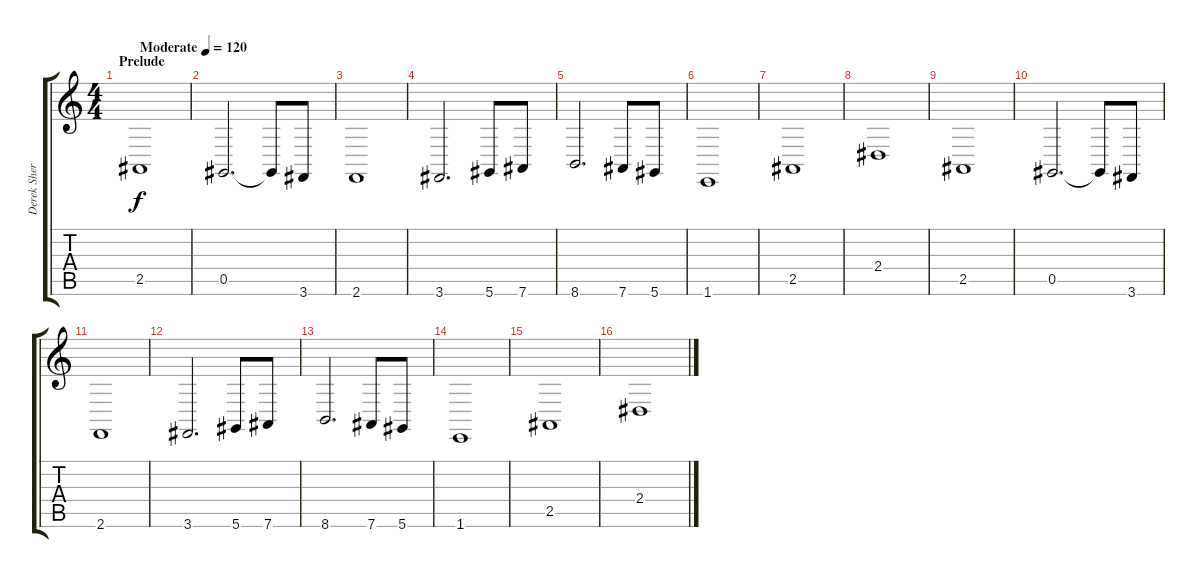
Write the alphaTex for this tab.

\track ("Derek Sherinian" "Derek Sher") {instrument cello}
\staff {score tabs}
\tuning (Eb4 Bb3 Gb3 Db3 Ab2 Eb2) {hide}
\ts (4 4)
\section ("" "Prelude")
\tempo (120 "Moderate")
\clef g2
\ks c
2.5.1{dy f instrument cello} |
0.5.2{d} 0.5{t}.8 3.6.8 |
2.6.1 |
3.6.2{d} 5.6.8 7.6.8 |
8.6.2{d} 7.6.8 5.6.8 |
1.6.1 |
2.5.1 |
2.4.1 |
2.5.1 |
0.5.2{d} 0.5{t}.8 3.6.8 |
2.6.1 |
3.6.2{d} 5.6.8 7.6.8 |
8.6.2{d} 7.6.8 5.6.8 |
1.6.1 |
2.5.1 |
2.4.1
